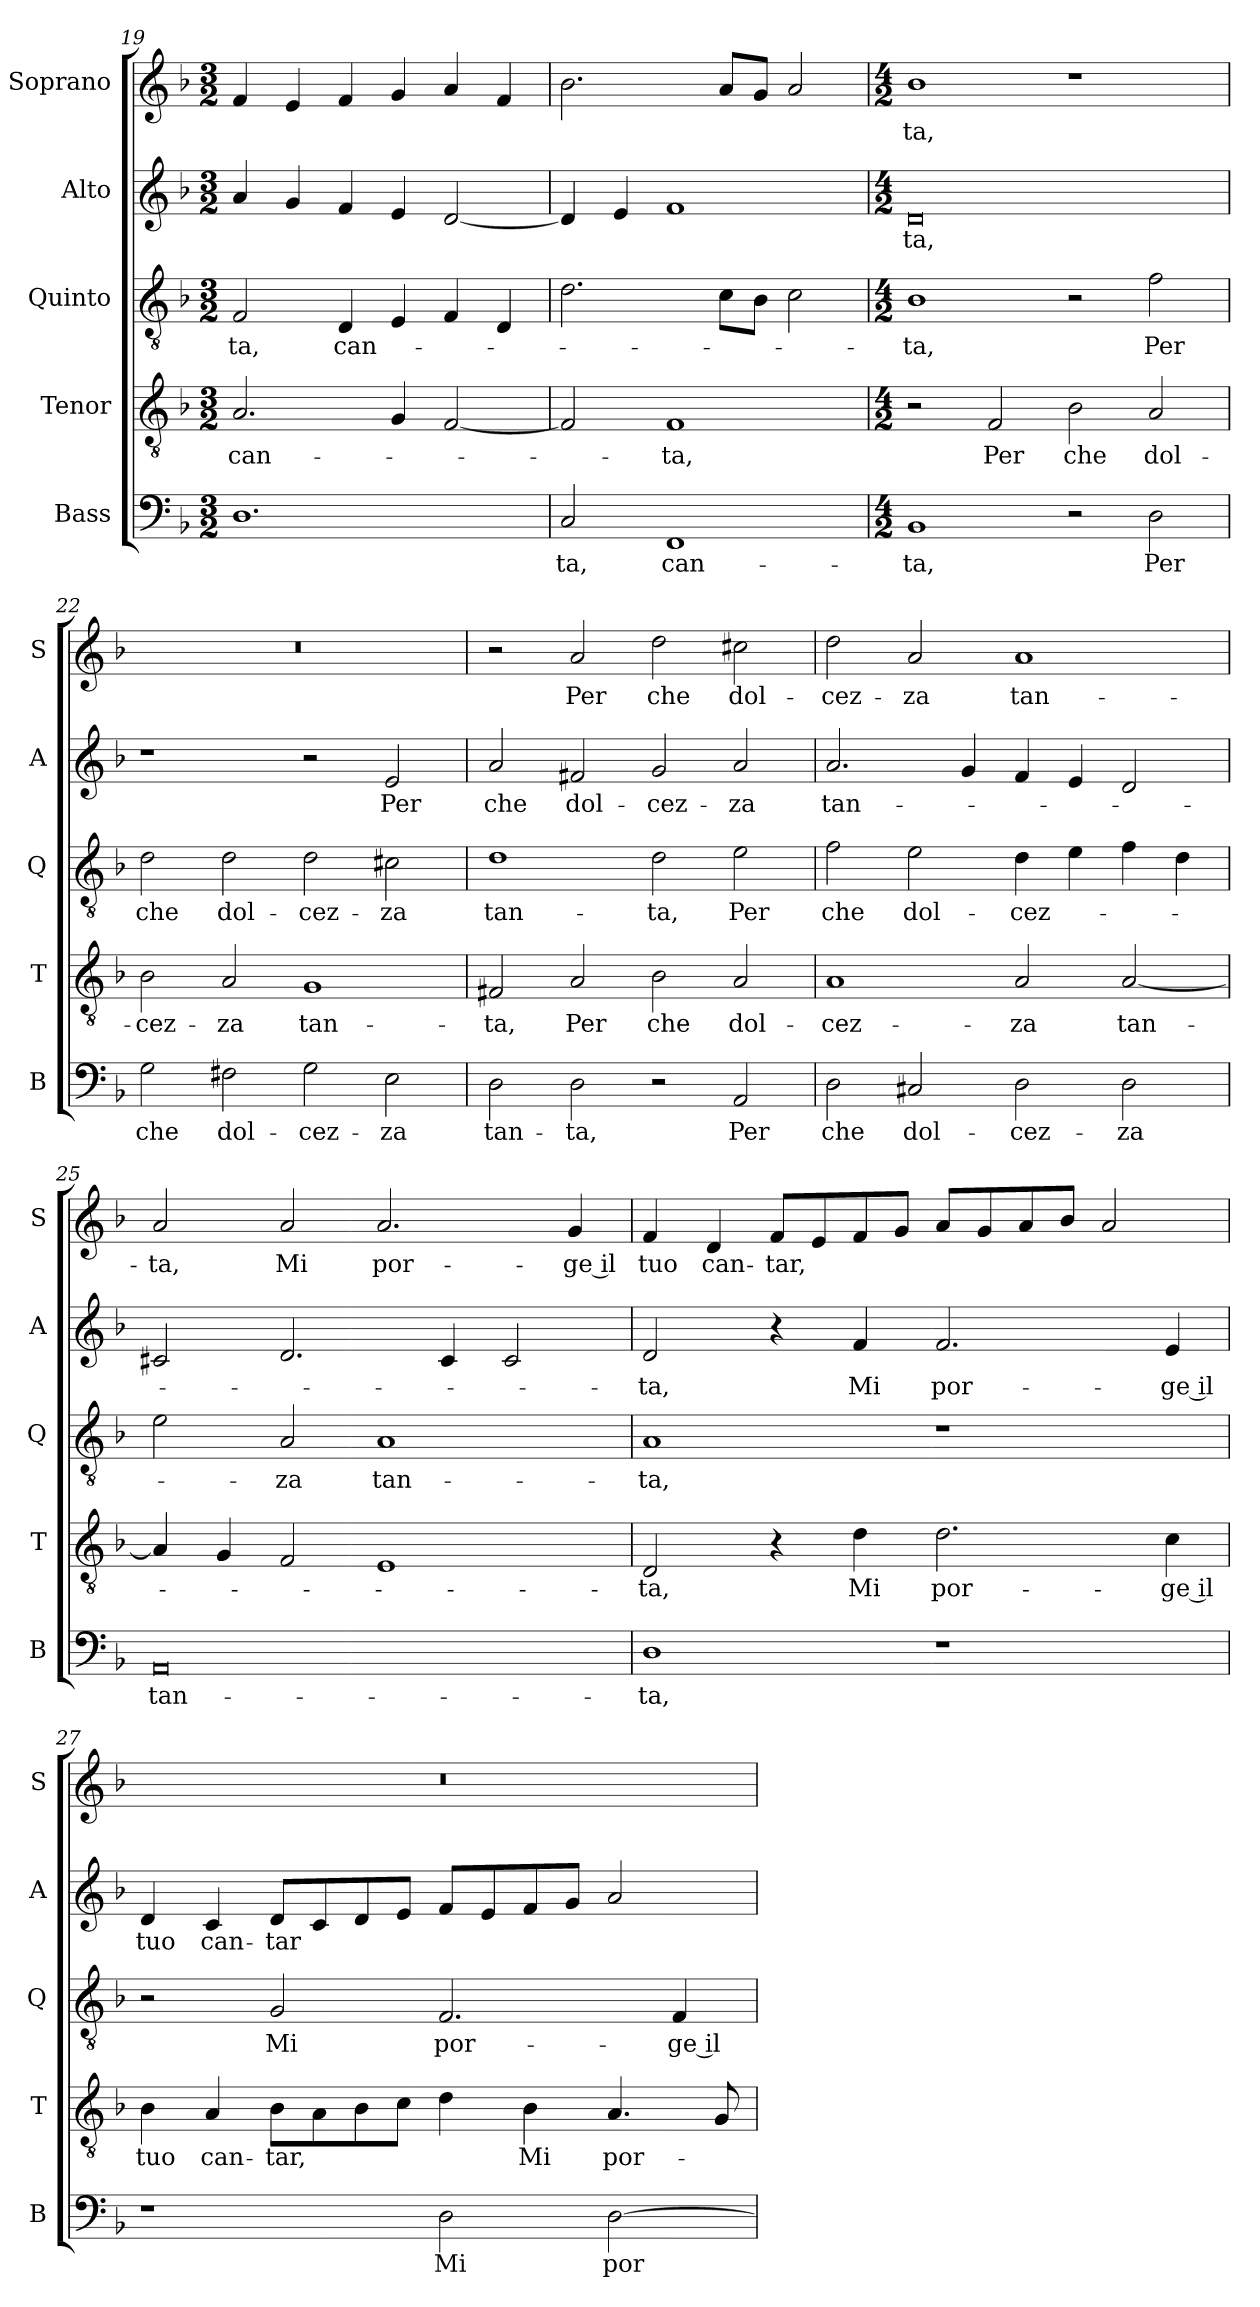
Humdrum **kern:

**kern	**text	**kern	**text	**kern	**text	**kern	**text	**kern	**text
*part5	*part5	*part4	*part4	*part3	*part3	*part2	*part2	*part1	*part1
*staff5	*staff5	*staff4	*staff4	*staff3	*staff3	*staff2	*staff2	*staff1	*staff1
*I"Bass	*	*I"Tenor	*	*I"Quinto	*	*I"Alto	*	*I"Soprano	*
*I'B	*	*I'T	*	*I'Q	*	*I'A	*	*I'S	*
*clefF4	*	*clefGv2	*	*clefGv2	*	*clefG2	*	*clefG2	*
*k[b-]	*	*k[b-]	*	*k[b-]	*	*k[b-]	*	*k[b-]	*
*F:	*	*F:	*	*F:	*	*F:	*	*F:	*
*M3/2	*	*M3/2	*	*M3/2	*	*M3/2	*	*M3/2	*
=19	=19	=19	=19	=19	=19	=19	=19	=19	=19
!	!	!	!LO:LY:b	!	!LO:LY:b	!	!	!	!
1.D	.	2.A/	can-	2F/	-ta,	4a/	.	4f/	.
.	.	.	.	.	.	4g/	.	4e/	.
!	!	!	!	!	!LO:LY:b	!	!	!	!
.	.	.	.	4D/	can-	4f/	.	4f/	.
.	.	4G/	.	4E/	.	4e/	.	4g/	.
.	.	[2F/	.	4F/	.	[2d/	.	4a/	.
.	.	.	.	4D/	.	.	.	4f/	.
=20	=20	=20	=20	=20	=20	=20	=20	=20	=20
!	!LO:LY:b	!	!	!	!	!	!	!	!
2C/	-ta,	2F/]	.	2.d\	.	4d/]	.	2.b-\	.
.	.	.	.	.	.	4e/	.	.	.
!	!LO:LY:b	!	!LO:LY:b	!	!	!	!	!	!
1FF	can-	1F	-ta,	.	.	1f	.	.	.
.	.	.	.	8c\L	.	.	.	8a/L	.
.	.	.	.	8B-\J	.	.	.	8g/J	.
.	.	.	.	2c\	.	.	.	2a/	.
=21	=21	=21	=21	=21	=21	=21	=21	=21	=21
*M4/2	*	*M4/2	*	*M4/2	*	*M4/2	*	*M4/2	*
!	!LO:LY:b	!	!	!	!LO:LY:b	!	!LO:LY:b	!	!LO:LY:b
1BB-	-ta,	2r	.	1B-	-ta,	0d	-ta,	1b-	-ta,
!	!	!	!LO:LY:b	!	!	!	!	!	!
.	.	2F/	Per	.	.	.	.	.	.
!	!	!	!LO:LY:b	!	!	!	!	!	!
2r	.	2B-\	che	2r	.	.	.	1r	.
!	!LO:LY:b	!	!LO:LY:b	!	!LO:LY:b	!	!	!	!
2D\	Per	2A/	dol-	2f\	Per	.	.	.	.
!!LO:LB:g=z
=22	=22	=22	=22	=22	=22	=22	=22	=22	=22
!	!LO:LY:b	!	!LO:LY:b	!	!LO:LY:b	!	!	!	!
2G\	che	2B-\	-cez-	2d\	che	1r	.	0r	.
!	!LO:LY:b	!	!LO:LY:b	!	!LO:LY:b	!	!	!	!
2F#X\	dol-	2A/	-za	2d\	dol-	.	.	.	.
!	!LO:LY:b	!	!LO:LY:b	!	!LO:LY:b	!	!	!	!
2G\	-cez-	1G	tan-	2d\	-cez-	2r	.	.	.
!	!LO:LY:b	!	!	!	!LO:LY:b	!	!LO:LY:b	!	!
2E\	-za	.	.	2c#X\	-za	2e/	Per	.	.
=23	=23	=23	=23	=23	=23	=23	=23	=23	=23
!	!LO:LY:b	!	!LO:LY:b	!	!LO:LY:b	!	!LO:LY:b	!	!
2D\	tan-	2F#X/	-ta,	1d	tan-	2a/	che	2r	.
!	!LO:LY:b	!	!LO:LY:b	!	!	!	!LO:LY:b	!	!LO:LY:b
2D\	-ta,	2A/	Per	.	.	2f#X/	dol-	2a/	Per
!	!	!	!LO:LY:b	!	!LO:LY:b	!	!LO:LY:b	!	!LO:LY:b
2r	.	2B-\	che	2d\	-ta,	2g/	-cez-	2dd\	che
!	!LO:LY:b	!	!LO:LY:b	!	!LO:LY:b	!	!LO:LY:b	!	!LO:LY:b
2AA/	Per	2A/	dol-	2e\	Per	2a/	-za	2cc#X\	dol-
=24	=24	=24	=24	=24	=24	=24	=24	=24	=24
!	!LO:LY:b	!	!LO:LY:b	!	!LO:LY:b	!	!LO:LY:b	!	!LO:LY:b
2D\	che	1A	-cez-	2f\	che	2.a/	tan-	2dd\	-cez-
!	!LO:LY:b	!	!	!	!LO:LY:b	!	!	!	!LO:LY:b
2C#X/	dol-	.	.	2e\	dol-	.	.	2a/	-za
.	.	.	.	.	.	4g/	.	.	.
!	!LO:LY:b	!	!LO:LY:b	!	!LO:LY:b	!	!	!	!LO:LY:b
2D\	-cez-	2A/	-za	4d\	-cez-	4f/	.	1a	tan-
.	.	.	.	4e\	.	4e/	.	.	.
!	!LO:LY:b	!	!LO:LY:b	!	!	!	!	!	!
2D\	-za	[2A/	tan-	4f\	.	2d/	.	.	.
.	.	.	.	4d\	.	.	.	.	.
=25	=25	=25	=25	=25	=25	=25	=25	=25	=25
!	!LO:LY:b	!	!	!	!	!	!	!	!LO:LY:b
0AA	tan-	4A/]	.	2e\	.	2c#X/	.	2a/	-ta,
.	.	4G/	.	.	.	.	.	.	.
!	!	!	!	!	!LO:LY:b	!	!	!	!LO:LY:b
.	.	2F/	.	2A/	-za	2.d/	.	2a/	Mi
!	!	!	!	!	!LO:LY:b	!	!	!	!LO:LY:b
.	.	1E	.	1A	tan-	.	.	2.a/	por-
.	.	.	.	.	.	4c#/	.	.	.
.	.	.	.	.	.	2c#/	.	.	.
!	!	!	!	!	!	!	!	!	!LO:LY:b
.	.	.	.	.	.	.	.	4g/	-ge il
!!LO:LB:g=z
=26	=26	=26	=26	=26	=26	=26	=26	=26	=26
!	!LO:LY:b	!	!LO:LY:b	!	!LO:LY:b	!	!LO:LY:b	!	!LO:LY:b
1D	-ta,	2D/	-ta,	1A	-ta,	2d/	-ta,	4f/	tuo
!	!	!	!	!	!	!	!	!	!LO:LY:b
.	.	.	.	.	.	.	.	4d/	can-
!	!	!	!	!	!	!	!	!	!LO:LY:b
.	.	4r	.	.	.	4r	.	8f/L	-tar,
.	.	.	.	.	.	.	.	8e/	.
!	!	!	!LO:LY:b	!	!	!	!LO:LY:b	!	!
.	.	4d\	Mi	.	.	4f/	Mi	8f/	.
.	.	.	.	.	.	.	.	8g/J	.
!	!	!	!LO:LY:b	!	!	!	!LO:LY:b	!	!
1r	.	2.d\	por-	1r	.	2.f/	por-	8a/L	.
.	.	.	.	.	.	.	.	8g/	.
.	.	.	.	.	.	.	.	8a/	.
.	.	.	.	.	.	.	.	8b-/J	.
.	.	.	.	.	.	.	.	2a/	.
!	!	!	!LO:LY:b	!	!	!	!LO:LY:b	!	!
.	.	4c\	-ge il	.	.	4e/	-ge il	.	.
=27	=27	=27	=27	=27	=27	=27	=27	=27	=27
!	!	!	!LO:LY:b	!	!	!	!LO:LY:b	!	!
1r	.	4B-\	tuo	2r	.	4d/	tuo	0r	.
!	!	!	!LO:LY:b	!	!	!	!LO:LY:b	!	!
.	.	4A/	can-	.	.	4c/	can-	.	.
!	!	!	!LO:LY:b	!	!LO:LY:b	!	!LO:LY:b	!	!
.	.	8B-\L	-tar,	2G/	Mi	8d/L	-tar	.	.
.	.	8A\	.	.	.	8c/	.	.	.
.	.	8B-\	.	.	.	8d/	.	.	.
.	.	8c\J	.	.	.	8e/J	.	.	.
!	!LO:LY:b	!	!	!	!LO:LY:b	!	!	!	!
2D\	Mi	4d\	.	2.F/	por-	8f/L	.	.	.
.	.	.	.	.	.	8e/	.	.	.
!	!	!	!LO:LY:b	!	!	!	!	!	!
.	.	4B-\	Mi	.	.	8f/	.	.	.
.	.	.	.	.	.	8g/J	.	.	.
!	!LO:LY:b	!	!LO:LY:b	!	!	!	!	!	!
[2D\	por-	4.A/	por-	.	.	2a/	.	.	.
!	!	!	!	!	!LO:LY:b	!	!	!	!
.	.	.	.	4F/	-ge il	.	.	.	.
.	.	8G/	.	.	.	.	.	.	.
=	=	=	=	=	=	=	=	=	=
*-	*-	*-	*-	*-	*-	*-	*-	*-	*-
